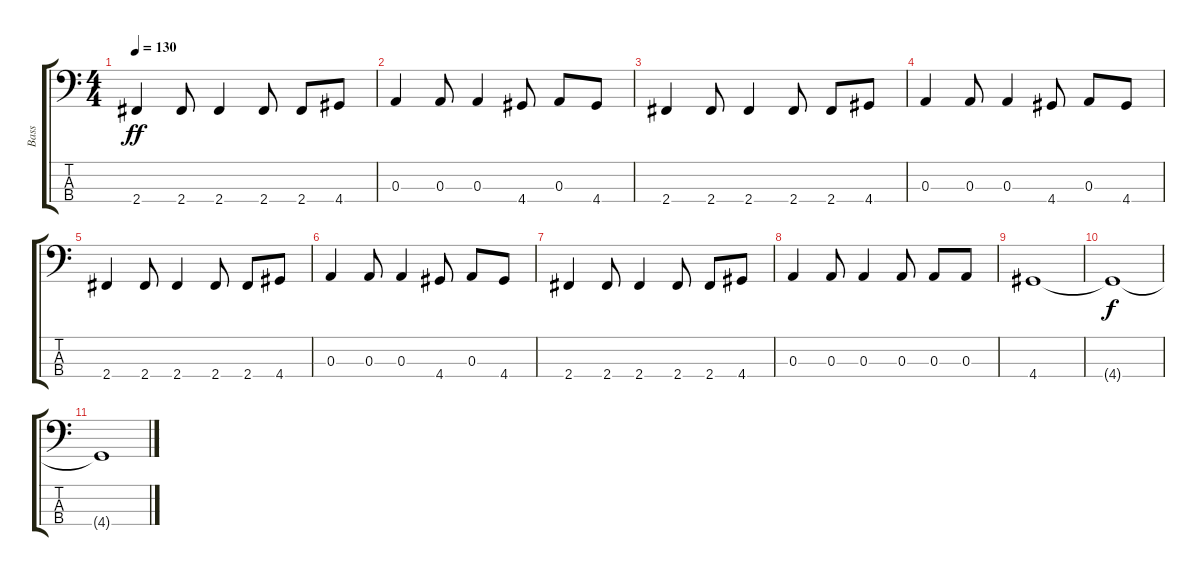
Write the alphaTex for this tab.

\track ("Bass" "Bass") {instrument electricbasspick}
\staff {score tabs}
\tuning (G2 D2 A1 E1) {hide}
\ts (4 4)
\tempo 130
\clef f4
\ks c
2.4.4{dy ff} 2.4.8 2.4.4 2.4.8 2.4.8 4.4.8 |
0.3.4 0.3.8 0.3.4 4.4.8 0.3.8 4.4.8 |
2.4.4 2.4.8 2.4.4 2.4.8 2.4.8 4.4.8 |
0.3.4 0.3.8 0.3.4 4.4.8 0.3.8 4.4.8 |
2.4.4 2.4.8 2.4.4 2.4.8 2.4.8 4.4.8 |
0.3.4 0.3.8 0.3.4 4.4.8 0.3.8 4.4.8 |
2.4.4 2.4.8 2.4.4 2.4.8 2.4.8 4.4.8 |
0.3.4 0.3.8 0.3.4 0.3.8 0.3.8 0.3.8 |
4.4.1 |
4.4{t}.1{dy f} |
4.4{t}.1
